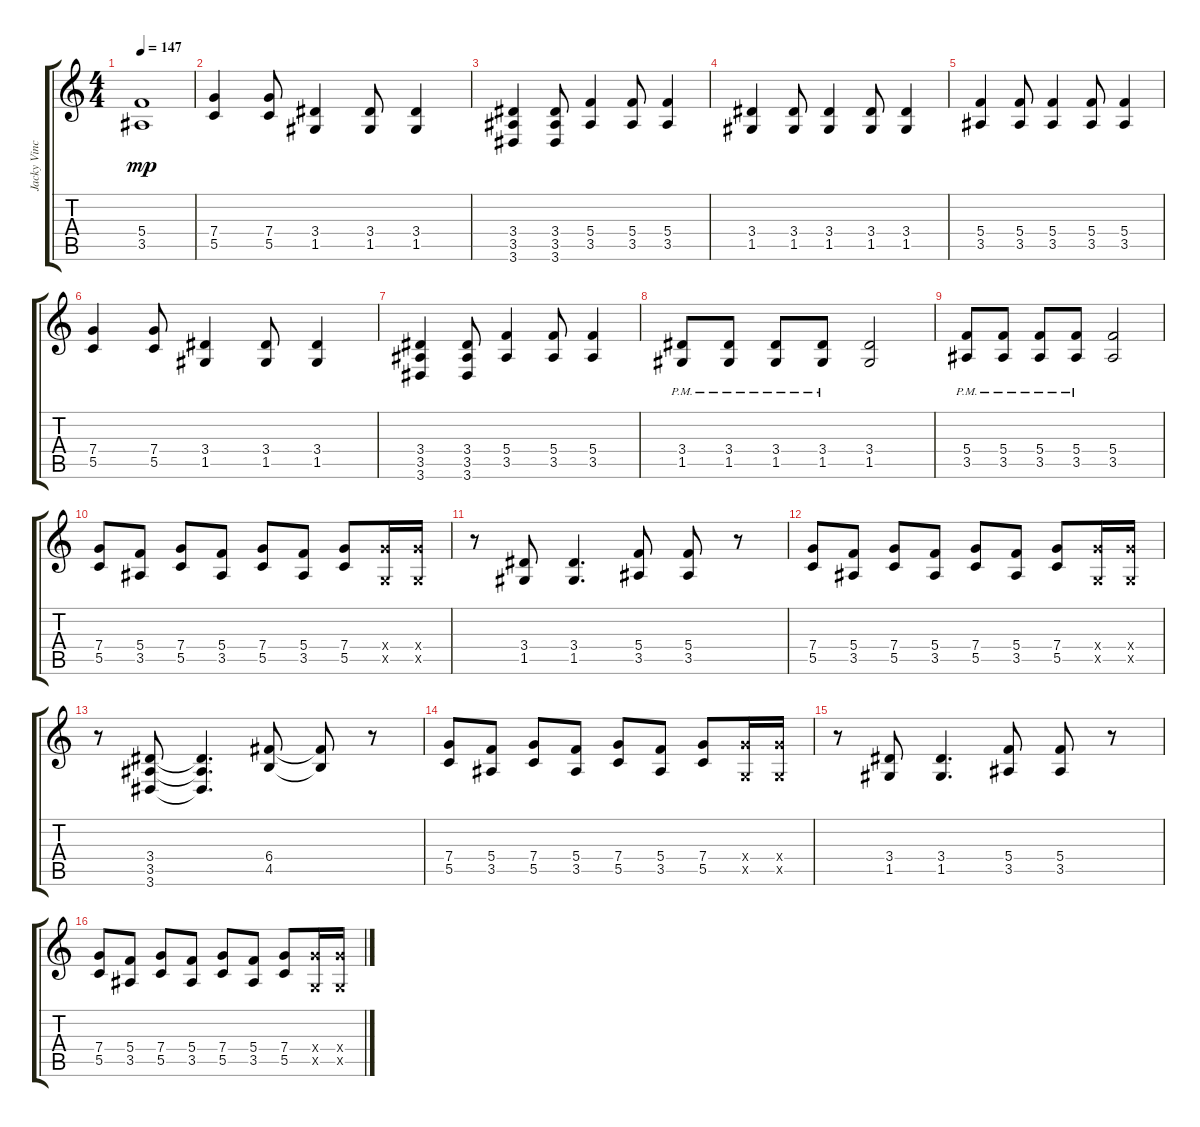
\track ("Jacky Vincent - Lead" "Jacky Vinc") {instrument distortionguitar}
\staff {score tabs}
\tuning (D4 A3 F3 C3 G2 C2) {hide}
\ts (4 4)
\tempo 147
\clef g2
\ks c
(5.4 3.5).1{dy mp} |
(7.4 5.5).4 (7.4 5.5).8 (3.4 1.5).4 (3.4 1.5).8 (3.4 1.5).4 |
(3.4 3.5 3.6).4 (3.4 3.5 3.6).8 (5.4 3.5).4 (5.4 3.5).8 (5.4 3.5).4 |
(3.4 1.5).4 (3.4 1.5).8 (3.4 1.5).4 (3.4 1.5).8 (3.4 1.5).4 |
(5.4 3.5).4 (5.4 3.5).8 (5.4 3.5).4 (5.4 3.5).8 (5.4 3.5).4 |
(7.4 5.5).4 (7.4 5.5).8 (3.4 1.5).4 (3.4 1.5).8 (3.4 1.5).4 |
(3.4 3.5 3.6).4 (3.4 3.5 3.6).8 (5.4 3.5).4 (5.4 3.5).8 (5.4 3.5).4 |
(3.4{pm} 1.5{pm}).8 (3.4{pm} 1.5{pm}).8 (3.4{pm} 1.5{pm}).8 (3.4{pm} 1.5{pm}).8 (3.4 1.5).2 |
(5.4{pm} 3.5{pm}).8 (5.4{pm} 3.5{pm}).8 (5.4{pm} 3.5{pm}).8 (5.4{pm} 3.5{pm}).8 (5.4 3.5).2 |
(7.4 5.5).8 (5.4 3.5).8 (7.4 5.5).8 (5.4 3.5).8 (7.4 5.5).8 (5.4 3.5).8 (7.4 5.5).8 (7.4{x} 0.5{x}).16 (7.4{x} 0.5{x}).16 |
r.8 (3.4 1.5).8 (3.4 1.5).4{d} (5.4 3.5).8 (5.4 3.5).8 r.8 |
(7.4 5.5).8 (5.4 3.5).8 (7.4 5.5).8 (5.4 3.5).8 (7.4 5.5).8 (5.4 3.5).8 (7.4 5.5).8 (7.4{x} 0.5{x}).16 (7.4{x} 0.5{x}).16 |
r.8 (3.4 3.5 3.6).8 (3.4{t} 3.5{t} 3.6{t}).4{d} (6.4 4.5).8 (6.4{t} 4.5{t}).8 r.8 |
(7.4 5.5).8 (5.4 3.5).8 (7.4 5.5).8 (5.4 3.5).8 (7.4 5.5).8 (5.4 3.5).8 (7.4 5.5).8 (7.4{x} 0.5{x}).16 (7.4{x} 0.5{x}).16 |
r.8 (3.4 1.5).8 (3.4 1.5).4{d} (5.4 3.5).8 (5.4 3.5).8 r.8 |
(7.4 5.5).8 (5.4 3.5).8 (7.4 5.5).8 (5.4 3.5).8 (7.4 5.5).8 (5.4 3.5).8 (7.4 5.5).8 (7.4{x} 0.5{x}).16 (7.4{x} 0.5{x}).16
